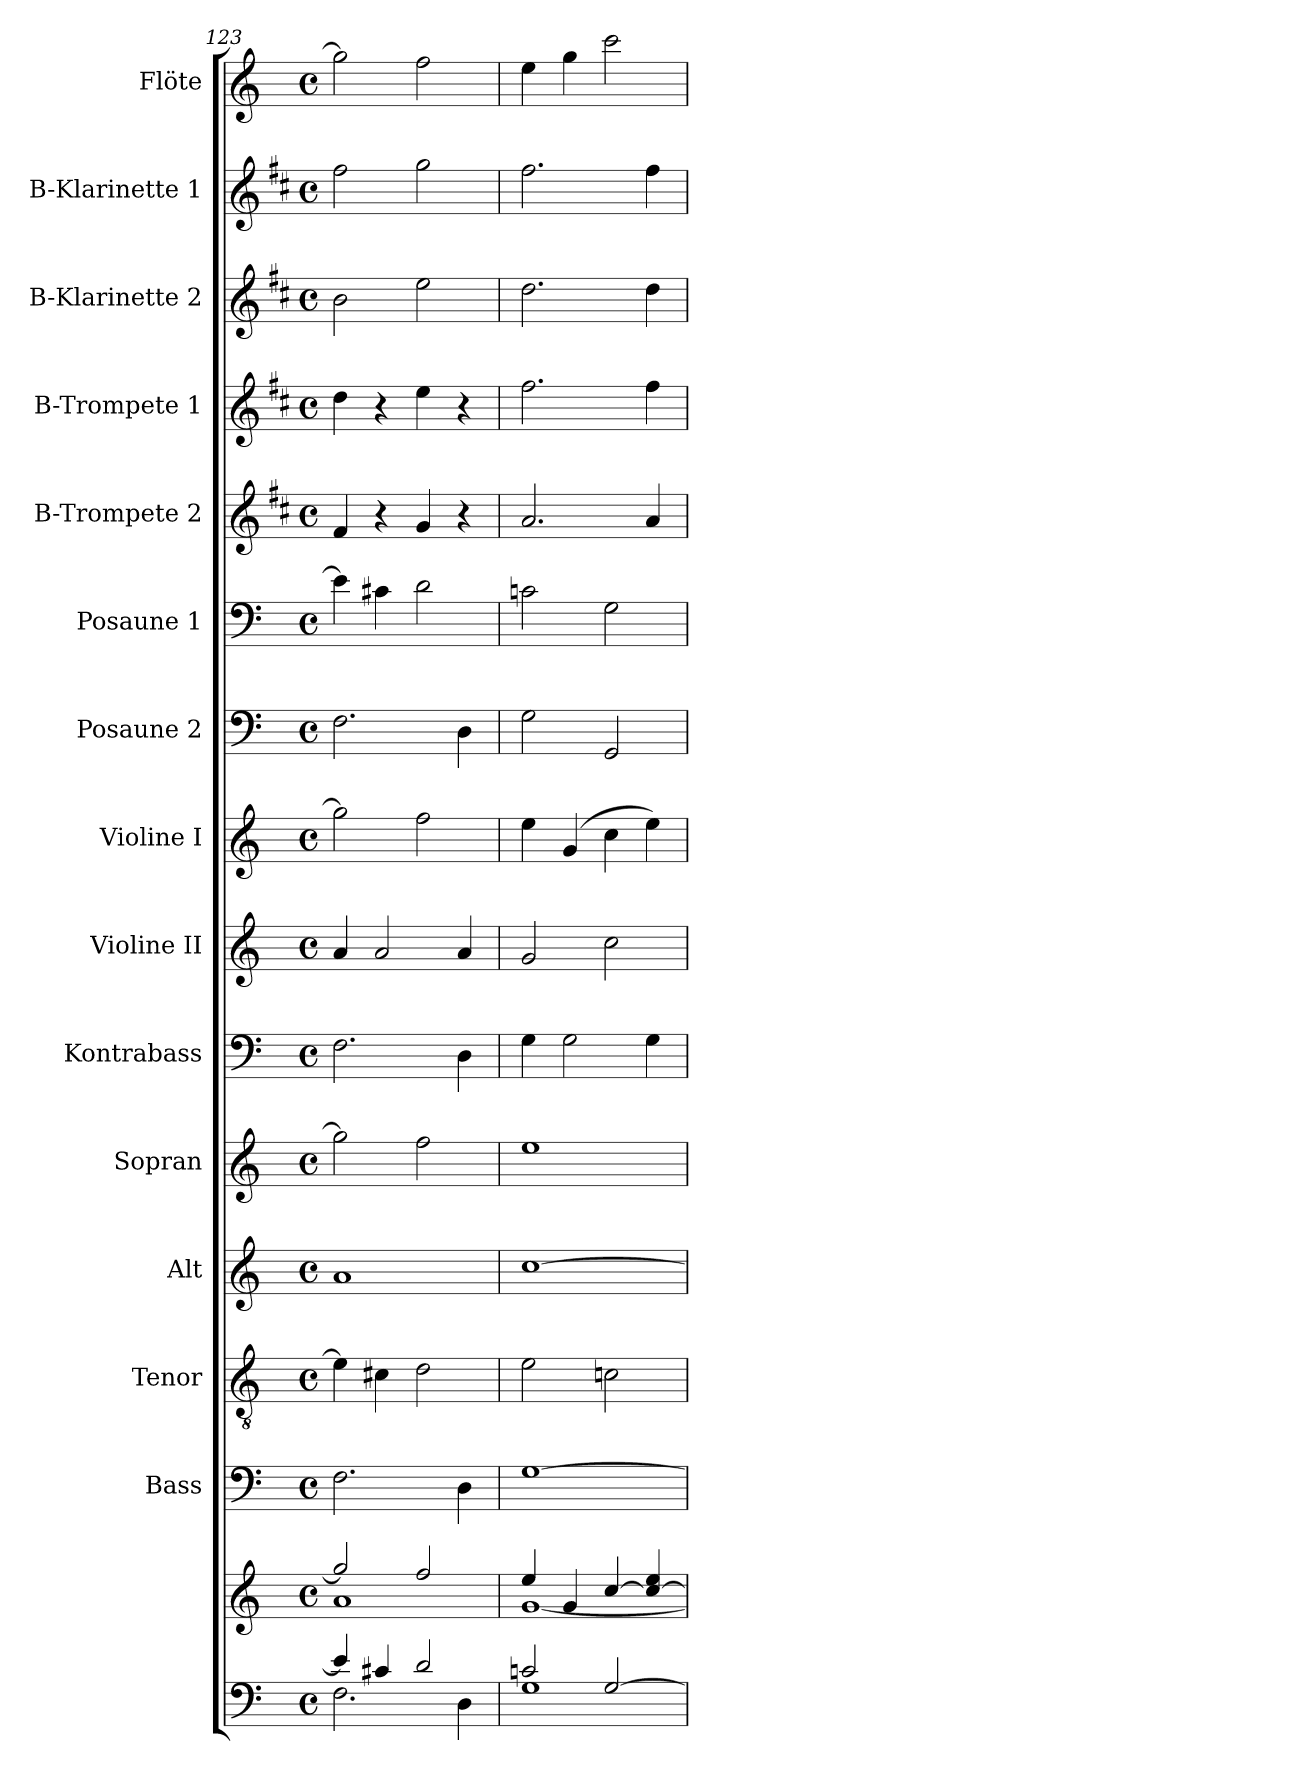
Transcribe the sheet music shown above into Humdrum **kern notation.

**kern	**kern	**kern	**kern	**kern	**kern	**kern	**kern	**kern	**kern	**kern	**kern	**kern	**kern	**kern	**kern
*part15	*part15	*part14	*part13	*part12	*part11	*part10	*part9	*part8	*part7	*part6	*part5	*part4	*part3	*part2	*part1
*staff16	*staff15	*staff14	*staff13	*staff12	*staff11	*staff10	*staff9	*staff8	*staff7	*staff6	*staff5	*staff4	*staff3	*staff2	*staff1
*	*	*I"Bass	*I"Tenor	*I"Alt	*I"Sopran	*I"Kontrabass	*I"Violine II	*I"Violine I	*I"Posaune 2	*I"Posaune 1	*I"B-Trompete 2	*I"B-Trompete 1	*I"B-Klarinette 2	*I"B-Klarinette 1	*I"Flöte
*	*	*I'B.	*I'T.	*I'A.	*I'S.	*I'Kb.	*I'Vl. II	*I'Vl. I	*I'Pos. 2	*I'Pos. 1	*I'B Trp. 2	*I'B Trp. 1	*I'B Kl. 2	*I'B Kl. 1	*I'Fl.
*clefF4	*clefG2	*clefF4	*clefGv2	*clefG2	*clefG2	*clefF4	*clefG2	*clefG2	*clefF4	*clefF4	*clefG2	*clefG2	*clefG2	*clefG2	*clefG2
*	*	*	*	*	*	*ITrd7c12	*	*	*	*	*ITrd1c2	*ITrd1c2	*ITrd1c2	*ITrd1c2	*
*k[]	*k[]	*k[]	*k[]	*k[]	*k[]	*k[]	*k[]	*k[]	*k[]	*k[]	*k[]	*k[]	*k[]	*k[]	*k[]
*C:	*C:	*C:	*C:	*C:	*C:	*C:	*C:	*C:	*C:	*C:	*C:	*C:	*C:	*C:	*C:
*M4/4	*M4/4	*M4/4	*M4/4	*M4/4	*M4/4	*M4/4	*M4/4	*M4/4	*M4/4	*M4/4	*M4/4	*M4/4	*M4/4	*M4/4	*M4/4
*met(c)	*met(c)	*met(c)	*met(c)	*met(c)	*met(c)	*met(c)	*met(c)	*met(c)	*met(c)	*met(c)	*met(c)	*met(c)	*met(c)	*met(c)	*met(c)
=123	=123	=123	=123	=123	=123	=123	=123	=123	=123	=123	=123	=123	=123	=123	=123
*^	*^	*	*	*	*	*	*	*	*	*	*	*	*	*	*
4e/]	2.F\	2gg/]	1a	2.F\	4e\]	1a	2gg\]	2.FF\	4a/	2gg\]	2.F\	4e\]	4e/	4cc\	2a\	2ee\	2gg\]
4c#X/	.	.	.	.	4c#X\	.	.	.	2a/	.	.	4c#X\	4r	4r	.	.	.
2d/	.	2ff/	.	.	2d\	.	2ff\	.	.	2ff\	.	2d\	4f/	4dd\	2dd\	2ff\	2ff\
.	4D\	.	.	4D\	.	.	.	4DD\	4a/	.	4D\	.	4r	4r	.	.	.
=124	=124	=124	=124	=124	=124	=124	=124	=124	=124	=124	=124	=124	=124	=124	=124	=124	=124
2cn/	1G	4ee/	[<1g	[1G	2e\	[1cc	1ee	4GG\	2g/	4ee\	2G\	2cn\	2.g/	2.ee\	2.cc\	2.ee\	4ee\
.	.	4g/	.	.	.	.	.	2GG\	.	(4g/	.	.	.	.	.	.	4gg\
[>2G/	.	[>4cc/	.	.	2cn\	.	.	.	2cc\	4cc\	2GG/	2G\	.	.	.	.	2ccc\
.	.	4cc/_ 4ee/	.	.	.	.	.	4GG\	.	4ee\)	.	.	4g/	4ee\	4cc\	4ee\	.
*v	*v	*	*	*	*	*	*	*	*	*	*	*	*	*	*	*	*
*	*v	*v	*	*	*	*	*	*	*	*	*	*	*	*	*	*
=	=	=	=	=	=	=	=	=	=	=	=	=	=	=	=
*-	*-	*-	*-	*-	*-	*-	*-	*-	*-	*-	*-	*-	*-	*-	*-
